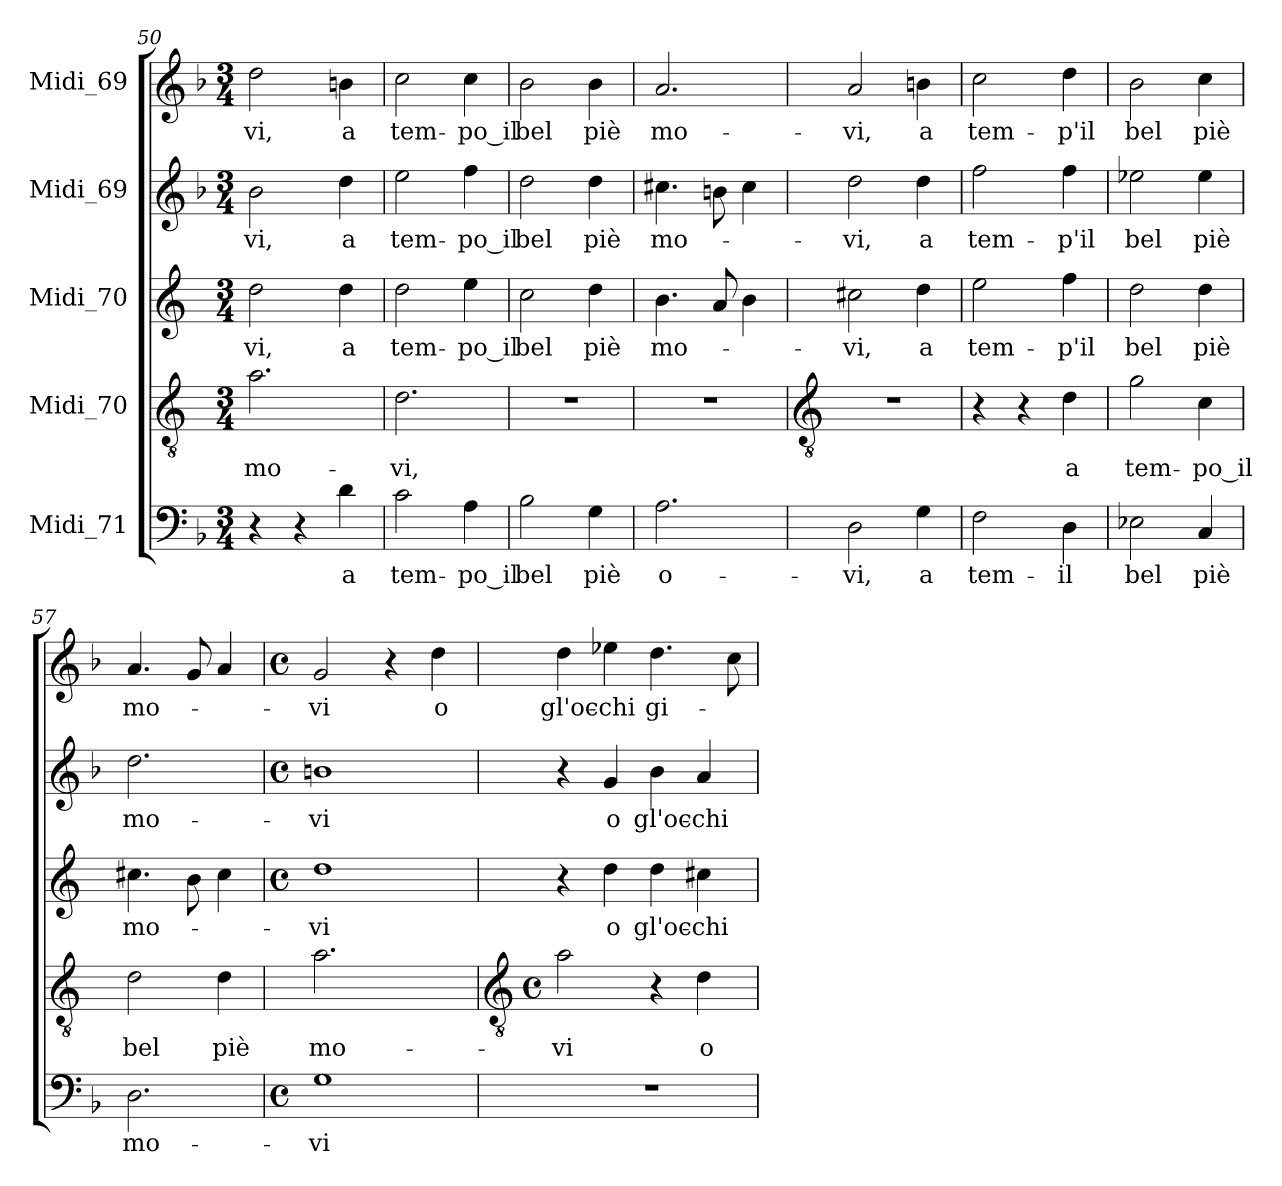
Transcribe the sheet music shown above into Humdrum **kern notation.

**kern	**text	**kern	**text	**kern	**text	**kern	**text	**kern	**text
*part5	*part5	*part4	*part4	*part3	*part3	*part2	*part2	*part1	*part1
*staff5	*staff5	*staff4	*staff4	*staff3	*staff3	*staff2	*staff2	*staff1	*staff1
*I"Midi_71	*	*I"Midi_70	*	*I"Midi_70	*	*I"Midi_69	*	*I"Midi_69	*
*clefF4	*	*clefGv2	*	*clefG2	*	*clefG2	*	*clefG2	*
*	*	*ITrd4c7	*	*ITrd4c7	*	*	*	*	*
*k[b-]	*	*k[b-]	*	*k[b-]	*	*k[b-]	*	*k[b-]	*
*F:	*	*F:	*	*F:	*	*F:	*	*F:	*
*M3/4	*	*M3/4	*	*M3/4	*	*M3/4	*	*M3/4	*
=50	=50	=50	=50	=50	=50	=50	=50	=50	=50
!	!	!	!LO:LY:b	!	!LO:LY:b	!	!LO:LY:b	!	!LO:LY:b
4r	.	2.d	mo-	2g	-vi,	2b-	-vi,	2dd	-vi,
4r	.	.	.	.	.	.	.	.	.
!	!LO:LY:b	!	!	!	!LO:LY:b	!	!LO:LY:b	!	!LO:LY:b
4d	a	.	.	4g	a	4dd	a	4bn	a
=51	=51	=51	=51	=51	=51	=51	=51	=51	=51
!	!LO:LY:b	!	!LO:LY:b	!	!LO:LY:b	!	!LO:LY:b	!	!LO:LY:b
2c	tem-	2.G	-vi,	2g	tem-	2ee	tem-	2cc	tem-
!	!LO:LY:b	!	!	!	!LO:LY:b	!	!LO:LY:b	!	!LO:LY:b
4A	-po_il	.	.	4a	-po_il	4ff	-po_il	4cc	-po_il
=52	=52	=52	=52	=52	=52	=52	=52	=52	=52
!	!LO:LY:b	!LO:N:vis=1	!	!	!LO:LY:b	!	!LO:LY:b	!	!LO:LY:b
2B-	bel	2.r	.	2f	bel	2dd	bel	2b-	bel
!	!LO:LY:b	!	!	!	!LO:LY:b	!	!LO:LY:b	!	!LO:LY:b
4G	piè	.	.	4g	piè	4dd	piè	4b-	piè
!!LO:LB:g=z
=53	=53	=53	=53	=53	=53	=53	=53	=53	=53
!	!LO:LY:b	!LO:N:vis=1	!	!	!LO:LY:b	!	!LO:LY:b	!	!LO:LY:b
2.A	o-	2.r	.	4.e	mo-	4.cc#X	mo-	2.a	mo-
.	.	.	.	8d	.	8bn	.	.	.
.	.	.	.	4e	.	4cc#	.	.	.
!!LO:LB:g=z
=54	=54	=54	=54	=54	=54	=54	=54	=54	=54
*	*	*clefGv2	*	*	*	*	*	*	*
!	!LO:LY:b	!LO:N:vis=1	!	!	!LO:LY:b	!	!LO:LY:b	!	!LO:LY:b
2D	-vi,	2.r	.	2f#X	-vi,	2dd	-vi,	2a	-vi,
!	!LO:LY:b	!	!	!	!LO:LY:b	!	!LO:LY:b	!	!LO:LY:b
4G	a	.	.	4g	a	4dd	a	4bn	a
=55	=55	=55	=55	=55	=55	=55	=55	=55	=55
!	!LO:LY:b	!	!	!	!LO:LY:b	!	!LO:LY:b	!	!LO:LY:b
2F	tem-	4r	.	2a	tem-	2ff	tem-	2cc	tem-
.	.	4r	.	.	.	.	.	.	.
!	!LO:LY:b	!	!LO:LY:b	!	!LO:LY:b	!	!LO:LY:b	!	!LO:LY:b
4D	-il	4G	a	4b-	-p'il	4ff	-p'il	4dd	-p'il
=56	=56	=56	=56	=56	=56	=56	=56	=56	=56
!	!LO:LY:b	!	!LO:LY:b	!	!LO:LY:b	!	!LO:LY:b	!	!LO:LY:b
2E-X	bel	2c	tem-	2g	bel	2ee-X	bel	2b-	bel
!	!LO:LY:b	!	!LO:LY:b	!	!LO:LY:b	!	!LO:LY:b	!	!LO:LY:b
4C	piè	4F	-po_il	4g	piè	4ee-	piè	4cc	piè
=57	=57	=57	=57	=57	=57	=57	=57	=57	=57
!	!LO:LY:b	!	!LO:LY:b	!	!LO:LY:b	!	!LO:LY:b	!	!LO:LY:b
2.D	mo-	2G	bel	4.f#X	mo-	2.dd	mo-	4.a	mo-
.	.	.	.	8e	.	.	.	8g	.
!	!	!	!LO:LY:b	!	!	!	!	!	!
.	.	4G	piè	4f#	.	.	.	4a	.
!!LO:LB:g=z
=58	=58	=58	=58	=58	=58	=58	=58	=58	=58
*M4/4	*	*	*	*M4/4	*	*M4/4	*	*M4/4	*
*met(c)	*	*	*	*met(c)	*	*met(c)	*	*met(c)	*
!	!LO:LY:b	!	!LO:LY:b	!	!LO:LY:b	!	!LO:LY:b	!	!LO:LY:b
1G	-vi	2.d	mo-	1g	-vi	1bn	-vi	2g	-vi
.	.	.	.	.	.	.	.	4r	.
!	!	!	!	!	!	!	!	!	!LO:LY:b
.	.	4ryy	.	.	.	.	.	4dd	o
!!LO:LB:g=z
=59	=59	=59	=59	=59	=59	=59	=59	=59	=59
*	*	*clefGv2	*	*	*	*	*	*	*
*	*	*M4/4	*	*	*	*	*	*	*
*	*	*met(c)	*	*	*	*	*	*	*
!	!	!	!LO:LY:b	!	!	!	!	!	!LO:LY:b
1r	.	2d	-vi	4r	.	4r	.	4dd	gl'oc-
!	!	!	!	!	!LO:LY:b	!	!LO:LY:b	!	!LO:LY:b
.	.	.	.	4g	o	4g	o	4ee-X	-chi
!	!	!	!	!	!LO:LY:b	!	!LO:LY:b	!	!LO:LY:b
.	.	4r	.	4g	gl'oc-	4b-	gl'oc-	4.dd	gi-
!	!	!	!LO:LY:b	!	!LO:LY:b	!	!LO:LY:b	!	!
.	.	4G	o	4f#X	-chi	4a	-chi	.	.
.	.	.	.	.	.	.	.	8cc	.
=	=	=	=	=	=	=	=	=	=
*-	*-	*-	*-	*-	*-	*-	*-	*-	*-
